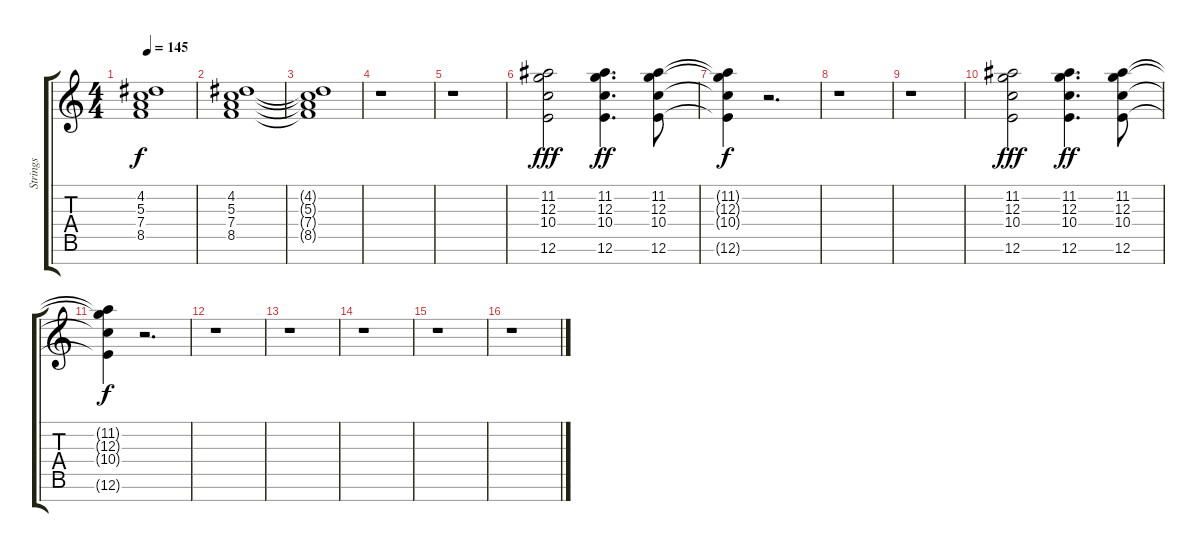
\track ("Strings" "Strings") {instrument electricguitarclean}
\staff {score tabs}
\tuning (E4 B3 G3 D3 A2 E2 B1) {hide}
\ts (4 4)
\tempo 145
\clef g2
\ks c
(4.2{t} 5.3{t} 7.4{t} 8.5{t}).1{dy f} |
(4.2 5.3 7.4 8.5).1 |
(4.2{t} 5.3{t} 7.4{t} 8.5{t}).1 |
r.1 |
r.1 |
(11.2 12.3 10.4 12.6).2{dy fff} (11.2 12.3 10.4 12.6).4{d dy ff} (11.2 12.3 10.4 12.6).8 |
(11.2{t} 12.3{t} 10.4{t} 12.6{t}).4{dy f} r.2{d} |
r.1 |
r.1 |
(11.2 12.3 10.4 12.6).2{dy fff} (11.2 12.3 10.4 12.6).4{d dy ff} (11.2 12.3 10.4 12.6).8 |
(11.2{t} 12.3{t} 10.4{t} 12.6{t}).4{dy f} r.2{d} |
r.1 |
r.1 |
r.1 |
r.1 |
r.1
